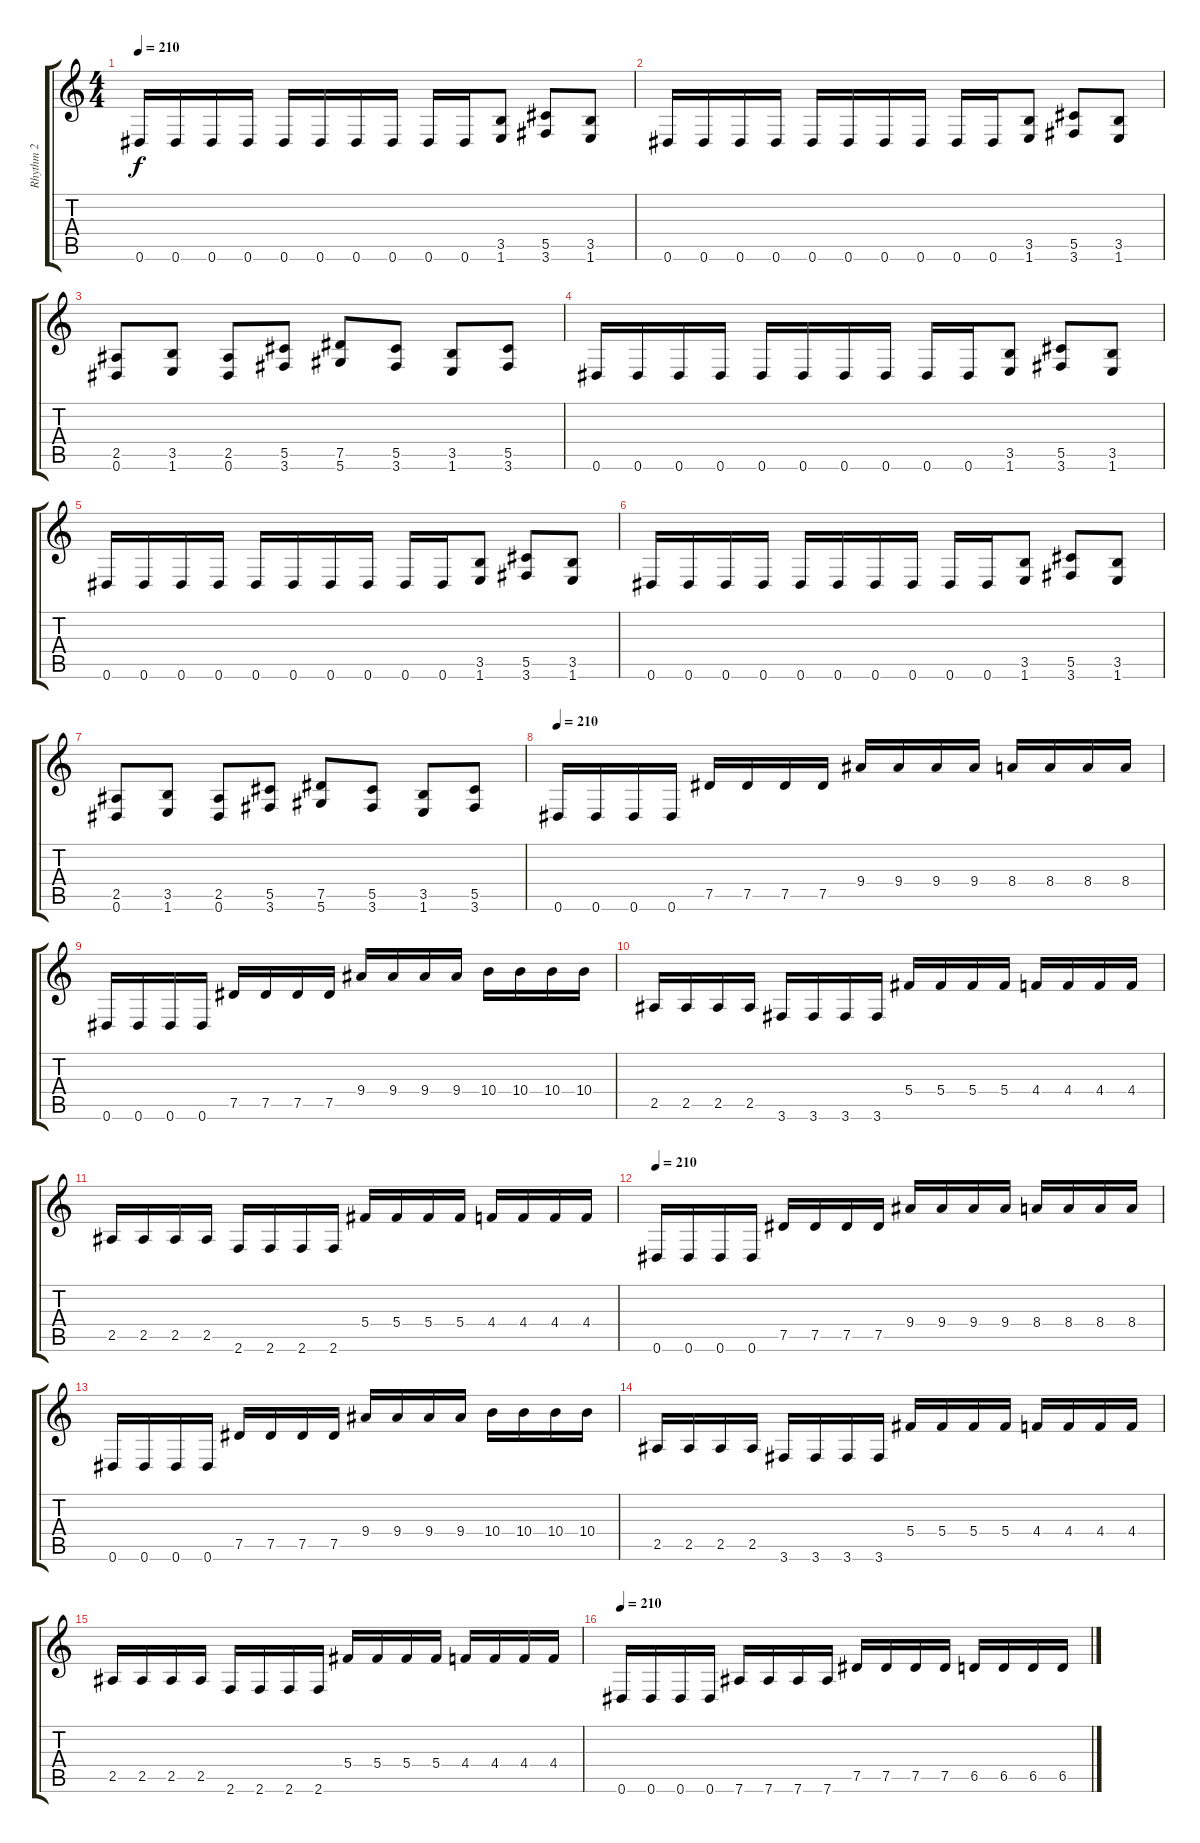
\track ("Rhythm 2" "Rhythm 2") {instrument distortionguitar}
\staff {score tabs}
\tuning (Eb4 Bb3 Gb3 Db3 Ab2 Eb2) {hide}
\ts (4 4)
\tempo 210
\clef g2
\ks c
0.6.16{dy f} 0.6.16 0.6.16 0.6.16 0.6.16 0.6.16 0.6.16 0.6.16 0.6.16 0.6.16 (3.5 1.6).8 (5.5 3.6).8 (3.5 1.6).8 |
0.6.16 0.6.16 0.6.16 0.6.16 0.6.16 0.6.16 0.6.16 0.6.16 0.6.16 0.6.16 (3.5 1.6).8 (5.5 3.6).8 (3.5 1.6).8 |
(2.5 0.6).8 (3.5 1.6).8 (2.5 0.6).8 (5.5 3.6).8 (7.5 5.6).8 (5.5 3.6).8 (3.5 1.6).8 (5.5 3.6).8 |
0.6.16 0.6.16 0.6.16 0.6.16 0.6.16 0.6.16 0.6.16 0.6.16 0.6.16 0.6.16 (3.5 1.6).8 (5.5 3.6).8 (3.5 1.6).8 |
0.6.16 0.6.16 0.6.16 0.6.16 0.6.16 0.6.16 0.6.16 0.6.16 0.6.16 0.6.16 (3.5 1.6).8 (5.5 3.6).8 (3.5 1.6).8 |
0.6.16 0.6.16 0.6.16 0.6.16 0.6.16 0.6.16 0.6.16 0.6.16 0.6.16 0.6.16 (3.5 1.6).8 (5.5 3.6).8 (3.5 1.6).8 |
(2.5 0.6).8 (3.5 1.6).8 (2.5 0.6).8 (5.5 3.6).8 (7.5 5.6).8 (5.5 3.6).8 (3.5 1.6).8 (5.5 3.6).8 |
\tempo 210
0.6.16 0.6.16 0.6.16 0.6.16 7.5.16 7.5.16 7.5.16 7.5.16 9.4.16 9.4.16 9.4.16 9.4.16 8.4.16 8.4.16 8.4.16 8.4.16 |
0.6.16 0.6.16 0.6.16 0.6.16 7.5.16 7.5.16 7.5.16 7.5.16 9.4.16 9.4.16 9.4.16 9.4.16 10.4.16 10.4.16 10.4.16 10.4.16 |
2.5.16 2.5.16 2.5.16 2.5.16 3.6.16 3.6.16 3.6.16 3.6.16 5.4.16 5.4.16 5.4.16 5.4.16 4.4.16 4.4.16 4.4.16 4.4.16 |
2.5.16 2.5.16 2.5.16 2.5.16 2.6.16 2.6.16 2.6.16 2.6.16 5.4.16 5.4.16 5.4.16 5.4.16 4.4.16 4.4.16 4.4.16 4.4.16 |
\tempo 210
0.6.16 0.6.16 0.6.16 0.6.16 7.5.16 7.5.16 7.5.16 7.5.16 9.4.16 9.4.16 9.4.16 9.4.16 8.4.16 8.4.16 8.4.16 8.4.16 |
0.6.16 0.6.16 0.6.16 0.6.16 7.5.16 7.5.16 7.5.16 7.5.16 9.4.16 9.4.16 9.4.16 9.4.16 10.4.16 10.4.16 10.4.16 10.4.16 |
2.5.16 2.5.16 2.5.16 2.5.16 3.6.16 3.6.16 3.6.16 3.6.16 5.4.16 5.4.16 5.4.16 5.4.16 4.4.16 4.4.16 4.4.16 4.4.16 |
2.5.16 2.5.16 2.5.16 2.5.16 2.6.16 2.6.16 2.6.16 2.6.16 5.4.16 5.4.16 5.4.16 5.4.16 4.4.16 4.4.16 4.4.16 4.4.16 |
\tempo 210
0.6.16 0.6.16 0.6.16 0.6.16 7.6.16 7.6.16 7.6.16 7.6.16 7.5.16 7.5.16 7.5.16 7.5.16 6.5.16 6.5.16 6.5.16 6.5.16
